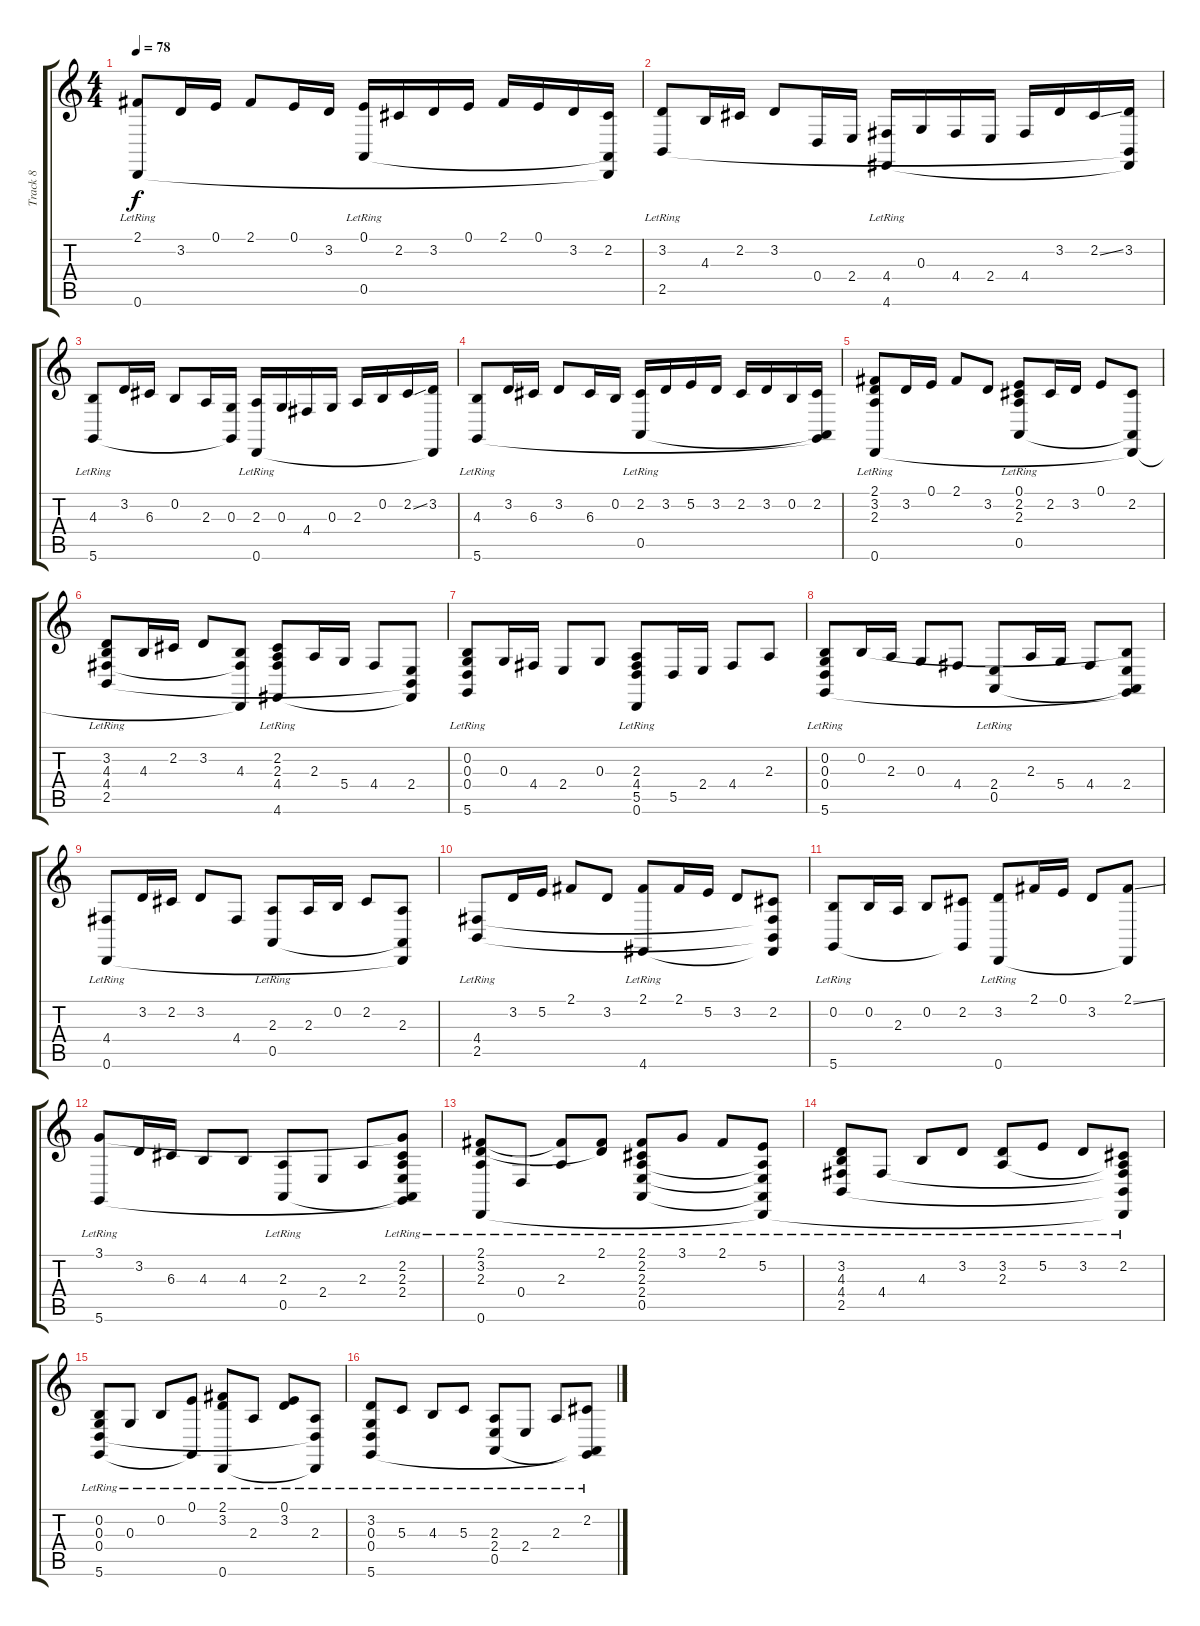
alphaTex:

\track ("Track 8" "Track 8") {instrument stringensemble1}
\staff {score tabs}
\tuning (E4 B3 G3 D3 A2 D2) {hide}
\ts (4 4)
\tempo 78
\clef g2
\ks c
(2.1 0.6{lr}).8{dy f} 3.2.16 0.1.16 2.1.8 0.1.16 3.2.16 (0.1 0.5{lr}).16 2.2.16 3.2.16 0.1.16 2.1.16 0.1.16 3.2.16 (2.2 0.5{t} 0.6{t}).16 |
(3.2 2.5{lr}).8 4.3.16 2.2.16 3.2.8 0.4.16 2.4.16 (4.4 4.6{lr}).16 0.3.16 4.4.16 2.4.16 4.4.16 3.2.16 2.2{ss}.16 (3.2 2.5{t} 4.6{t}).16 |
(4.3 5.6{lr}).8 3.2.16 6.3.16 0.2.8 2.3.16 (0.3 5.6{t}).16 (2.3 0.6{lr}).16 0.3.16 4.4.16 0.3.16 2.3.16 0.2.16 2.2{ss}.16 (3.2 0.6{t}).16 |
(4.3 5.6{lr}).8 3.2.16 6.3.16 3.2.8 6.3.16 0.2.16 (2.2 0.5{lr}).16 3.2.16 5.2.16 3.2.16 2.2.16 3.2.16 0.2.16 (2.2 0.5{t} 5.6{t}).16 |
(2.1{lr} 3.2{lr} 2.3{lr} 0.6{lr}).8 3.2.16 0.1.16 2.1.8 3.2.8 (0.1{lr} 2.2{lr} 2.3{lr} 0.5{lr}).8 2.2.16 3.2.16 0.1.8 (2.2 0.5{t} 0.6{t}).8 |
(3.2{lr} 4.3{lr} 4.4{lr} 2.5{lr}).8 4.3.16 2.2.16 3.2.8 (4.3 4.4{t} 0.6{t}).8 (2.2 2.3 4.4 4.6{lr}).8 2.3.16 5.4.16 4.4.8 (2.4 2.5{t} 4.6{t}).8 |
(0.2{lr} 0.3{lr} 0.4{lr} 5.6{lr}).8 0.3.16 4.4.16 2.4.8 0.3.8 (2.3{lr} 4.4{lr} 5.5{lr} 0.6{lr}).8 5.5.16 2.4.16 4.4.8 2.3.8 |
(0.2{lr} 0.3{lr} 0.4{lr} 5.6{lr}).8 0.2.16 2.3.16 0.3.8 4.4.8 (2.4{lr} 0.5{lr}).8 2.3.16 5.4.16 4.4.8 (0.2{t} 2.4 0.5{t} 5.6{t}).8 |
(4.4 0.6{lr}).8 3.2.16 2.2.16 3.2.8 4.4.8 (2.3 0.5{lr}).8 2.3.16 0.2.16 2.2.8 (2.3 0.5{t} 0.6{t}).8 |
(4.4{lr} 2.5{lr}).8 3.2.16 5.2.16 2.1.8 3.2.8 (2.1 4.6{lr}).8 2.1.16 5.2.16 3.2.8 (2.2 4.4{t} 2.5{t} 4.6{t}).8 |
(0.2{lr} 5.6{lr}).8 0.2.16 2.3.16 0.2.8 (2.2 5.6{t}).8 (3.2{lr} 0.6{lr}).8 2.1.16 0.1.16 3.2.8 (2.1{ss} 0.6{t}).8 |
(3.1{lr} 5.6{lr}).8 3.2.16 6.3.16 4.3.8 4.3.8 (2.3{lr} 0.5{lr}).8 2.4.8 2.3.8 (3.1{t} 2.2{lr} 2.3{lr} 2.4{lr} 0.5{t} 5.6{t}).8 |
(2.1{lr} 3.2{lr} 2.3{lr} 0.6{lr}).8 0.4{lr}.8 (2.1{t} 2.3{lr}).8 (2.1{lr} 3.2{t}).8 (2.1{lr} 2.2{lr} 2.3{lr} 2.4{lr} 0.5{lr}).8 3.1{lr}.8 2.1{lr}.8 (5.2{lr} 2.3{t} 2.4{t} 0.5{t} 0.6{t}).8 |
(3.2{lr} 4.3{lr} 4.4{lr} 2.5{lr}).8 4.4{lr}.8 4.3{lr}.8 3.2{lr}.8 (3.2{lr} 2.3{lr}).8 5.2{lr}.8 3.2{lr}.8 (2.2{lr} 2.3{t} 4.4{t} 2.5{t} 0.6{t}).8 |
(0.2{lr} 0.3{lr} 0.4{lr} 5.6{lr}).8 0.3{lr}.8 0.2{lr}.8 (0.1{lr} 5.6{t}).8 (2.1{lr} 3.2{lr} 0.6{lr}).8 2.3{lr}.8 (0.1{lr} 3.2{lr}).8 (2.3{lr} 0.4{t} 0.6{t}).8 |
(3.2{lr} 0.3{lr} 0.4{lr} 5.6{lr}).8 5.3{lr}.8 4.3{lr}.8 5.3{lr}.8 (2.3{lr} 2.4{lr} 0.5{lr}).8 2.4{lr}.8 2.3{lr}.8 (2.2{lr} 0.5{t} 5.6{t}).8
